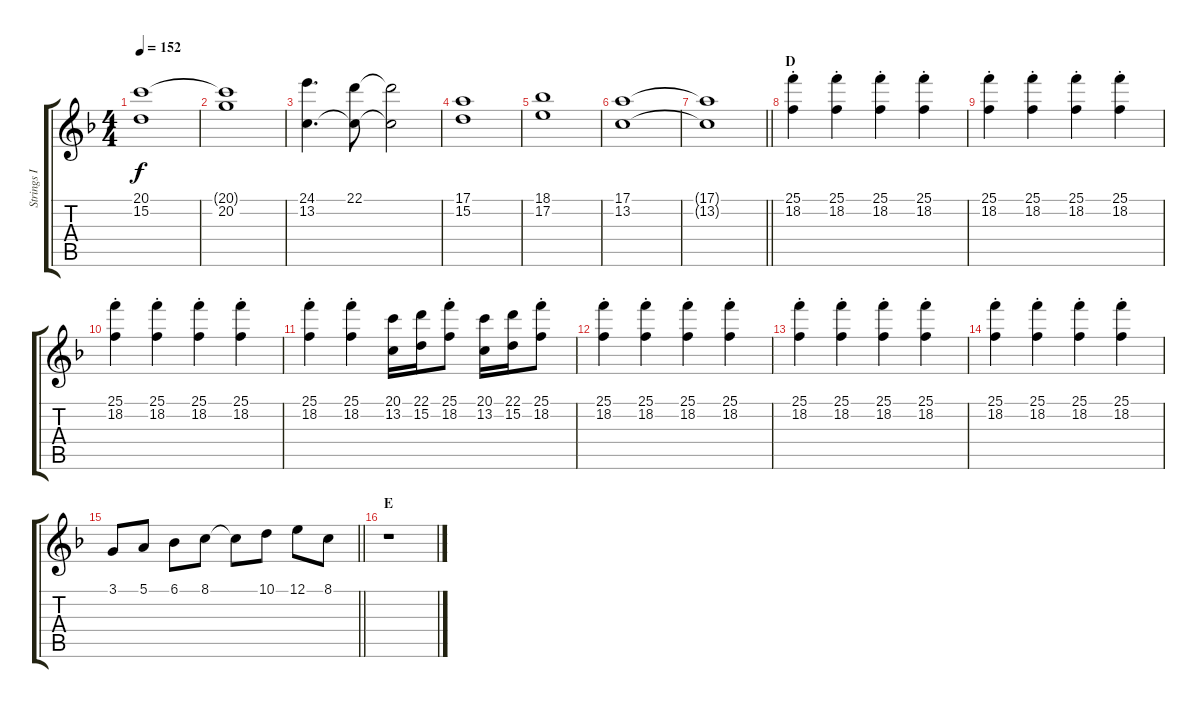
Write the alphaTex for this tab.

\track ("Strings I" "Strings I") {instrument stringensemble1}
\staff {score tabs}
\tuning (E4 B3 G3 D3 A2 E2) {hide}
\ts (4 4)
\tempo 152
\clef g2
\ks f
(20.1{t} 15.2).1{dy f} |
(20.1{t} 20.2).1 |
(24.1 13.2).4{d} (22.1 13.2{t}).8 (22.1{t} 13.2{t}).2 |
(17.1 15.2).1 |
(18.1 17.2).1 |
(17.1 13.2).1 |
\barLineRight lightlight
(17.1{t} 13.2{t}).1 |
\section ("" "D")
(25.1{st} 18.2{st}).4 (25.1{st} 18.2{st}).4 (25.1{st} 18.2{st}).4 (25.1{st} 18.2{st}).4 |
(25.1{st} 18.2{st}).4 (25.1{st} 18.2{st}).4 (25.1{st} 18.2{st}).4 (25.1{st} 18.2{st}).4 |
(25.1{st} 18.2{st}).4 (25.1{st} 18.2{st}).4 (25.1{st} 18.2{st}).4 (25.1{st} 18.2{st}).4 |
(25.1{st} 18.2{st}).4 (25.1{st} 18.2{st}).4 (20.1 13.2).16 (22.1 15.2).16 (25.1{st} 18.2{st}).8 (20.1 13.2).16 (22.1 15.2).16 (25.1{st} 18.2{st}).8 |
(25.1{st} 18.2{st}).4 (25.1{st} 18.2{st}).4 (25.1{st} 18.2{st}).4 (25.1{st} 18.2{st}).4 |
(25.1{st} 18.2{st}).4 (25.1{st} 18.2{st}).4 (25.1{st} 18.2{st}).4 (25.1{st} 18.2{st}).4 |
(25.1{st} 18.2{st}).4 (25.1{st} 18.2{st}).4 (25.1{st} 18.2{st}).4 (25.1{st} 18.2{st}).4 |
\barLineRight lightlight
3.1.8 5.1.8 6.1.8 8.1.8 8.1{t}.8 10.1.8 12.1.8 8.1.8 |
\section ("" "E")
r.1
